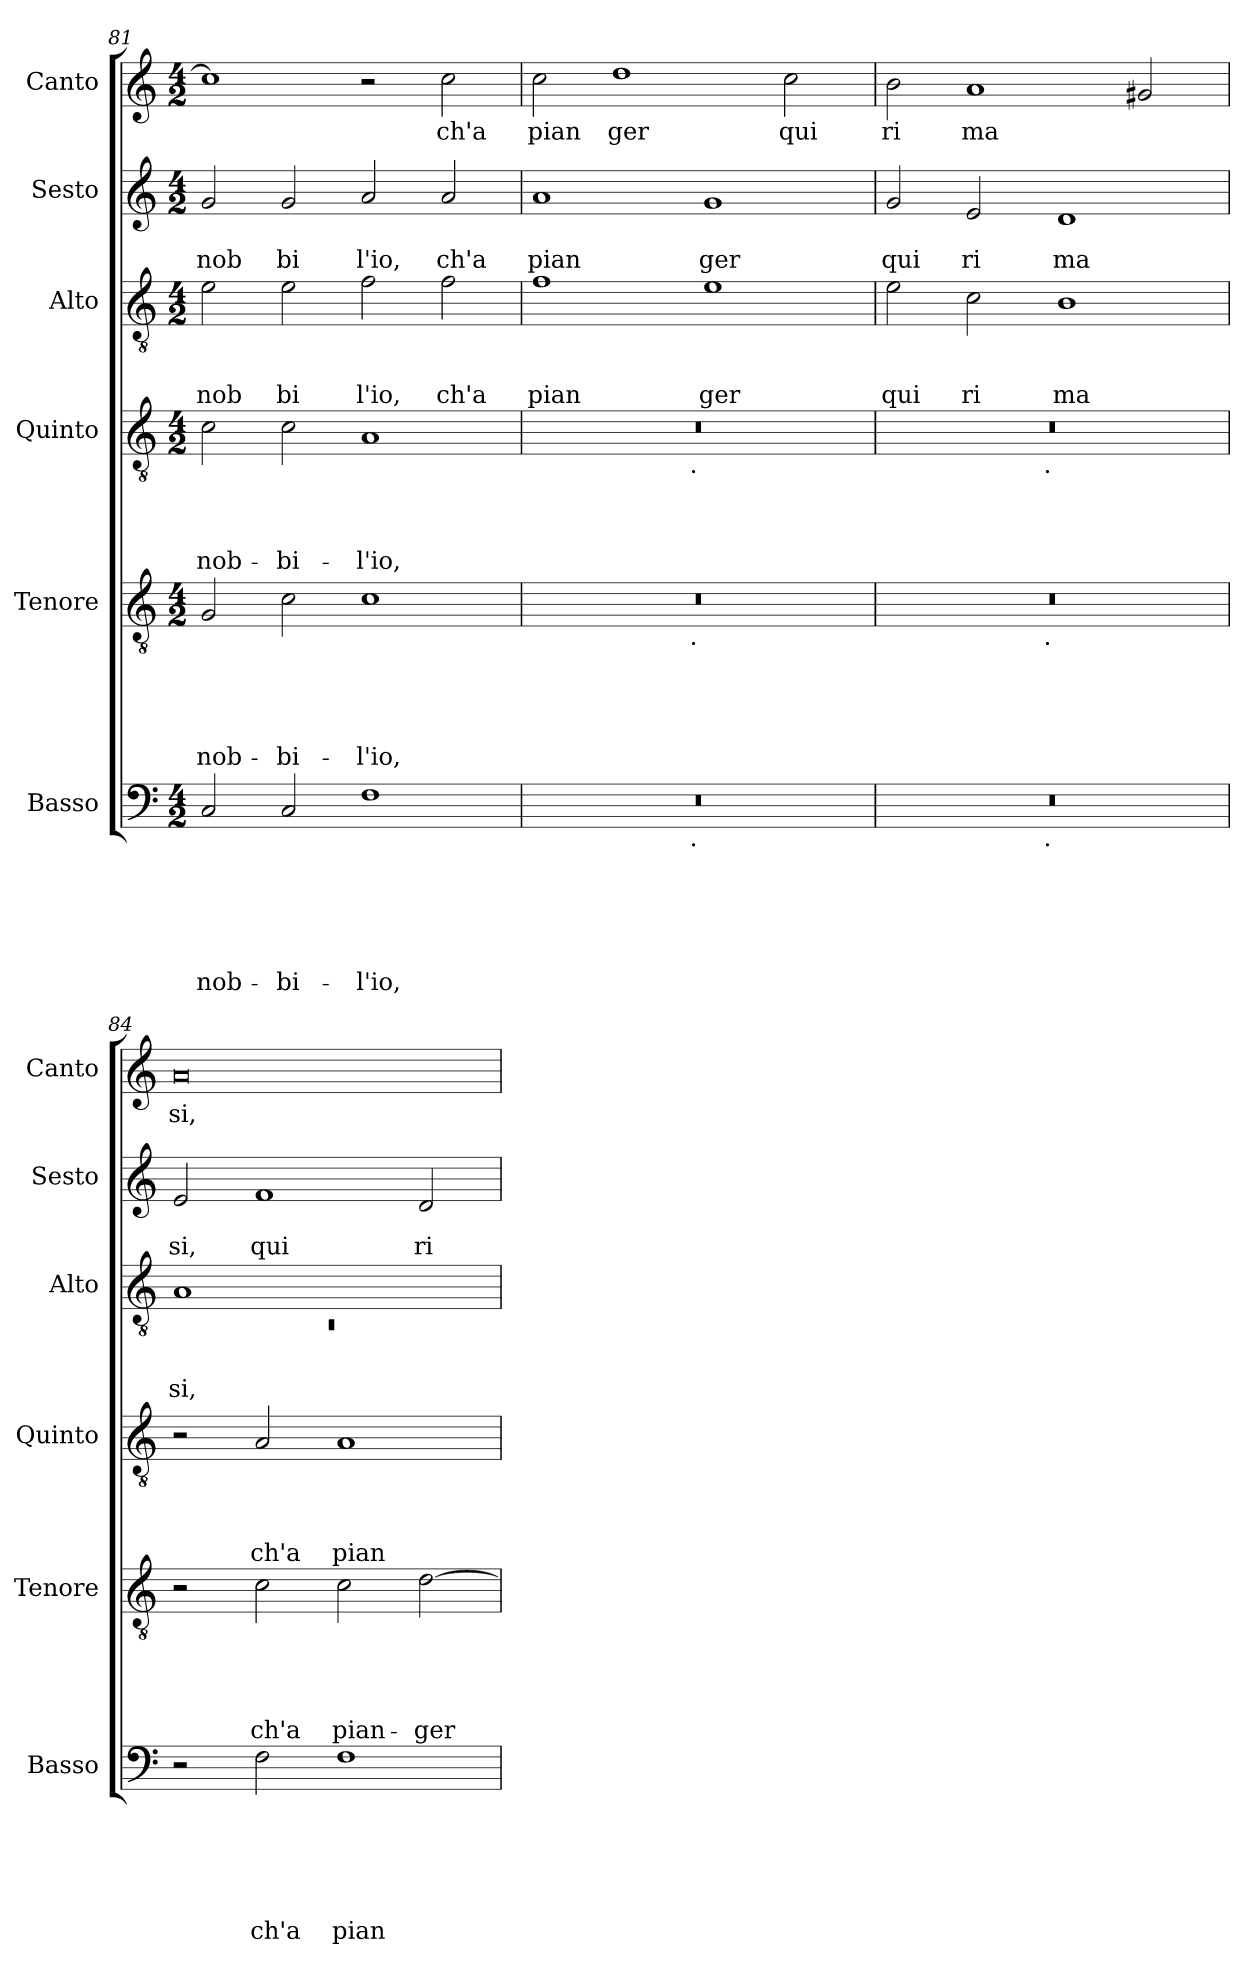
**kern	**text	**text	**text	**text	**text	**text	**kern	**text	**text	**text	**text	**text	**kern	**text	**text	**text	**text	**kern	**text	**text	**text	**kern	**text	**text	**kern	**text
*part6	*part6	*part6	*part6	*part6	*part6	*part6	*part5	*part5	*part5	*part5	*part5	*part5	*part4	*part4	*part4	*part4	*part4	*part3	*part3	*part3	*part3	*part2	*part2	*part2	*part1	*part1
*staff6	*staff6	*staff6	*staff6	*staff6	*staff6	*staff6	*staff5	*staff5	*staff5	*staff5	*staff5	*staff5	*staff4	*staff4	*staff4	*staff4	*staff4	*staff3	*staff3	*staff3	*staff3	*staff2	*staff2	*staff2	*staff1	*staff1
*I"Basso	*	*	*	*	*	*	*I"Tenore	*	*	*	*	*	*I"Quinto	*	*	*	*	*I"Alto	*	*	*	*I"Sesto	*	*	*I"Canto	*
*I'Basso	*	*	*	*	*	*	*I'Tenore	*	*	*	*	*	*I'Quinto	*	*	*	*	*I'Alto	*	*	*	*I'Sesto	*	*	*I'Canto	*
*clefF4	*	*	*	*	*	*	*clefGv2	*	*	*	*	*	*clefGv2	*	*	*	*	*clefGv2	*	*	*	*clefG2	*	*	*clefG2	*
*k[]	*	*	*	*	*	*	*k[]	*	*	*	*	*	*k[]	*	*	*	*	*k[]	*	*	*	*k[]	*	*	*k[]	*
*C:	*	*	*	*	*	*	*C:	*	*	*	*	*	*C:	*	*	*	*	*C:	*	*	*	*C:	*	*	*C:	*
*M4/2	*	*	*	*	*	*	*M4/2	*	*	*	*	*	*M4/2	*	*	*	*	*M4/2	*	*	*	*M4/2	*	*	*M4/2	*
=81	=81	=81	=81	=81	=81	=81	=81	=81	=81	=81	=81	=81	=81	=81	=81	=81	=81	=81	=81	=81	=81	=81	=81	=81	=81	=81
!	!	!	!	!	!	!LO:LY:b	!	!	!	!	!	!LO:LY:b	!	!	!	!	!LO:LY:b	!	!	!	!LO:LY:b	!	!	!LO:LY:b	!	!
2C/	.	.	.	.	.	-nob-	2G/	.	.	.	.	-nob-	2c\	.	.	.	-nob-	2e\	.	.	nob	2g/	.	nob	1cc]	.
!	!	!	!	!	!	!LO:LY:b	!	!	!	!	!	!LO:LY:b	!	!	!	!	!LO:LY:b	!	!	!	!LO:LY:b	!	!	!LO:LY:b	!	!
2C/	.	.	.	.	.	-bi-	2c\	.	.	.	.	-bi-	2c\	.	.	.	-bi-	2e\	.	.	bi	2g/	.	bi	.	.
!	!	!	!	!	!	!LO:LY:b	!	!	!	!	!	!LO:LY:b	!	!	!	!	!LO:LY:b	!	!	!	!LO:LY:b	!	!	!LO:LY:b	!	!
1F	.	.	.	.	.	-l'io,	1c	.	.	.	.	-l'io,	1A	.	.	.	-l'io,	2f\	.	.	l'io,	2a/	.	l'io,	2r	.
!	!	!	!	!	!	!	!	!	!	!	!	!	!	!	!	!	!	!	!	!	!LO:LY:b	!	!	!LO:LY:b	!	!LO:LY:b
.	.	.	.	.	.	.	.	.	.	.	.	.	.	.	.	.	.	2f\	.	.	ch'a	2a/	.	ch'a	2cc\	ch'a
=82	=82	=82	=82	=82	=82	=82	=82	=82	=82	=82	=82	=82	=82	=82	=82	=82	=82	=82	=82	=82	=82	=82	=82	=82	=82	=82
!	!	!	!	!	!	!	!	!	!	!	!	!	!	!	!	!	!	!	!	!	!LO:LY:b	!	!	!LO:LY:b	!	!LO:LY:b
*^	*	*	*	*	*	*	*^	*	*	*	*	*	*^	*	*	*	*	*	*	*	*	*	*	*	*	*
0r	2ryy	.	.	.	.	.	.	0r	2ryy	.	.	.	.	.	0r	2ryy	.	.	.	.	1f	.	.	pian	1a	.	pian	2cc\	pian
!	!	!	!	!	!	!	!	!	!	!	!	!	!	!	!	!	!	!	!	!	!	!	!	!	!	!	!	!	!LO:LY:b
.	4...ryy	.	.	.	.	.	.	.	4...ryy	.	.	.	.	.	.	4...ryy	.	.	.	.	.	.	.	.	.	.	.	1dd	ger
!	!	!	!	!	!	!	!	!	!	!	!	!	!	!	!	!LO:TX:b:t=.	!	!	!	!	!	!	!	!	!	!	!	!	!
!	!	!	!	!	!	!	!	!	!LO:TX:b:t=.	!	!	!	!	!	!	!	!	!	!	!	!	!	!	!	!	!	!	!	!
!	!LO:TX:b:t=.	!	!	!	!	!	!	!	!	!	!	!	!	!	!	!	!	!	!	!	!	!	!	!	!	!	!	!	!
.	1ryy	.	.	.	.	.	.	.	1ryy	.	.	.	.	.	.	1ryy	.	.	.	.	.	.	.	.	.	.	.	.	.
!	!	!	!	!	!	!	!	!	!	!	!	!	!	!	!	!	!	!	!	!	!	!	!	!LO:LY:b	!	!	!LO:LY:b	!	!
.	.	.	.	.	.	.	.	.	.	.	.	.	.	.	.	.	.	.	.	.	1e	.	.	ger	1g	.	ger	.	.
!	!	!	!	!	!	!	!	!	!	!	!	!	!	!	!	!	!	!	!	!	!	!	!	!	!	!	!	!	!LO:LY:b
.	.	.	.	.	.	.	.	.	.	.	.	.	.	.	.	.	.	.	.	.	.	.	.	.	.	.	.	2cc\	qui
.	32ryy	.	.	.	.	.	.	.	32ryy	.	.	.	.	.	.	32ryy	.	.	.	.	.	.	.	.	.	.	.	.	.
=83	=83	=83	=83	=83	=83	=83	=83	=83	=83	=83	=83	=83	=83	=83	=83	=83	=83	=83	=83	=83	=83	=83	=83	=83	=83	=83	=83	=83	=83
!	!	!	!	!	!	!	!	!	!	!	!	!	!	!	!	!	!	!	!	!	!	!	!	!LO:LY:b	!	!	!LO:LY:b	!	!LO:LY:b
0r	2ryy	.	.	.	.	.	.	0r	2ryy	.	.	.	.	.	0r	2ryy	.	.	.	.	2e\	.	.	qui	2g/	.	qui	2b\	ri
!	!	!	!	!	!	!	!	!	!	!	!	!	!	!	!	!	!	!	!	!	!	!	!	!LO:LY:b	!	!	!LO:LY:b	!	!LO:LY:b
.	4...ryy	.	.	.	.	.	.	.	4...ryy	.	.	.	.	.	.	4...ryy	.	.	.	.	2c\	.	.	ri	2e/	.	ri	1a	ma
!	!	!	!	!	!	!	!	!	!	!	!	!	!	!	!	!LO:TX:b:t=.	!	!	!	!	!	!	!	!	!	!	!	!	!
!	!	!	!	!	!	!	!	!	!LO:TX:b:t=.	!	!	!	!	!	!	!	!	!	!	!	!	!	!	!	!	!	!	!	!
!	!LO:TX:b:t=.	!	!	!	!	!	!	!	!	!	!	!	!	!	!	!	!	!	!	!	!	!	!	!	!	!	!	!	!
.	1ryy	.	.	.	.	.	.	.	1ryy	.	.	.	.	.	.	1ryy	.	.	.	.	.	.	.	.	.	.	.	.	.
!	!	!	!	!	!	!	!	!	!	!	!	!	!	!	!	!	!	!	!	!	!	!	!	!LO:LY:b	!	!	!LO:LY:b	!	!
.	.	.	.	.	.	.	.	.	.	.	.	.	.	.	.	.	.	.	.	.	1B	.	.	ma	1d	.	ma	.	.
.	.	.	.	.	.	.	.	.	.	.	.	.	.	.	.	.	.	.	.	.	.	.	.	.	.	.	.	2g#/	.
.	32ryy	.	.	.	.	.	.	.	32ryy	.	.	.	.	.	.	32ryy	.	.	.	.	.	.	.	.	.	.	.	.	.
=84	=84	=84	=84	=84	=84	=84	=84	=84	=84	=84	=84	=84	=84	=84	=84	=84	=84	=84	=84	=84	=84	=84	=84	=84	=84	=84	=84	=84	=84
*	*	*	*	*	*	*	*	*	*	*	*	*	*	*	*	*	*	*	*	*	*^	*	*	*	*	*	*	*	*
!	!	!	!	!	!	!	!	!	!	!	!	!	!	!	!	!	!	!	!	!	!	!LO:N:vis=1	!	!	!LO:LY:b	!	!	!LO:LY:b	!	!LO:LY:b
*v	*v	*	*	*	*	*	*	*	*	*	*	*	*	*	*v	*v	*	*	*	*	*	*	*	*	*	*	*	*	*	*
*	*	*	*	*	*	*	*v	*v	*	*	*	*	*	*	*	*	*	*	*	*	*	*	*	*	*	*	*	*
2r	.	.	.	.	.	.	2r	.	.	.	.	.	2r	.	.	.	.	1A	0rC	.	.	si,	2e/	.	si,	0a	si,
!	!	!	!	!	!	!LO:LY:b	!	!	!	!	!	!LO:LY:b	!	!	!	!	!LO:LY:b	!	!	!	!	!	!	!	!LO:LY:b	!	!
2F\	.	.	.	.	.	ch'a	2c\	.	.	.	.	ch'a	2A/	.	.	.	ch'a	.	.	.	.	.	1f	.	qui	.	.
!	!	!	!	!	!	!LO:LY:b	!	!	!	!	!	!LO:LY:b	!	!	!	!	!LO:LY:b	!	!	!	!	!	!	!	!	!	!
1F	.	.	.	.	.	pian-	2c\	.	.	.	.	pian-	1A	.	.	.	pian-	1ryy	.	.	.	.	.	.	.	.	.
!	!	!	!	!	!	!	!	!	!	!	!	!LO:LY:b	!	!	!	!	!	!	!	!	!	!	!	!	!LO:LY:b	!	!
.	.	.	.	.	.	.	[>2d\	.	.	.	.	-ger	.	.	.	.	.	.	.	.	.	.	2d/	.	ri	.	.
*	*	*	*	*	*	*	*	*	*	*	*	*	*	*	*	*	*	*v	*v	*	*	*	*	*	*	*	*
=	=	=	=	=	=	=	=	=	=	=	=	=	=	=	=	=	=	=	=	=	=	=	=	=	=	=
*-	*-	*-	*-	*-	*-	*-	*-	*-	*-	*-	*-	*-	*-	*-	*-	*-	*-	*-	*-	*-	*-	*-	*-	*-	*-	*-
